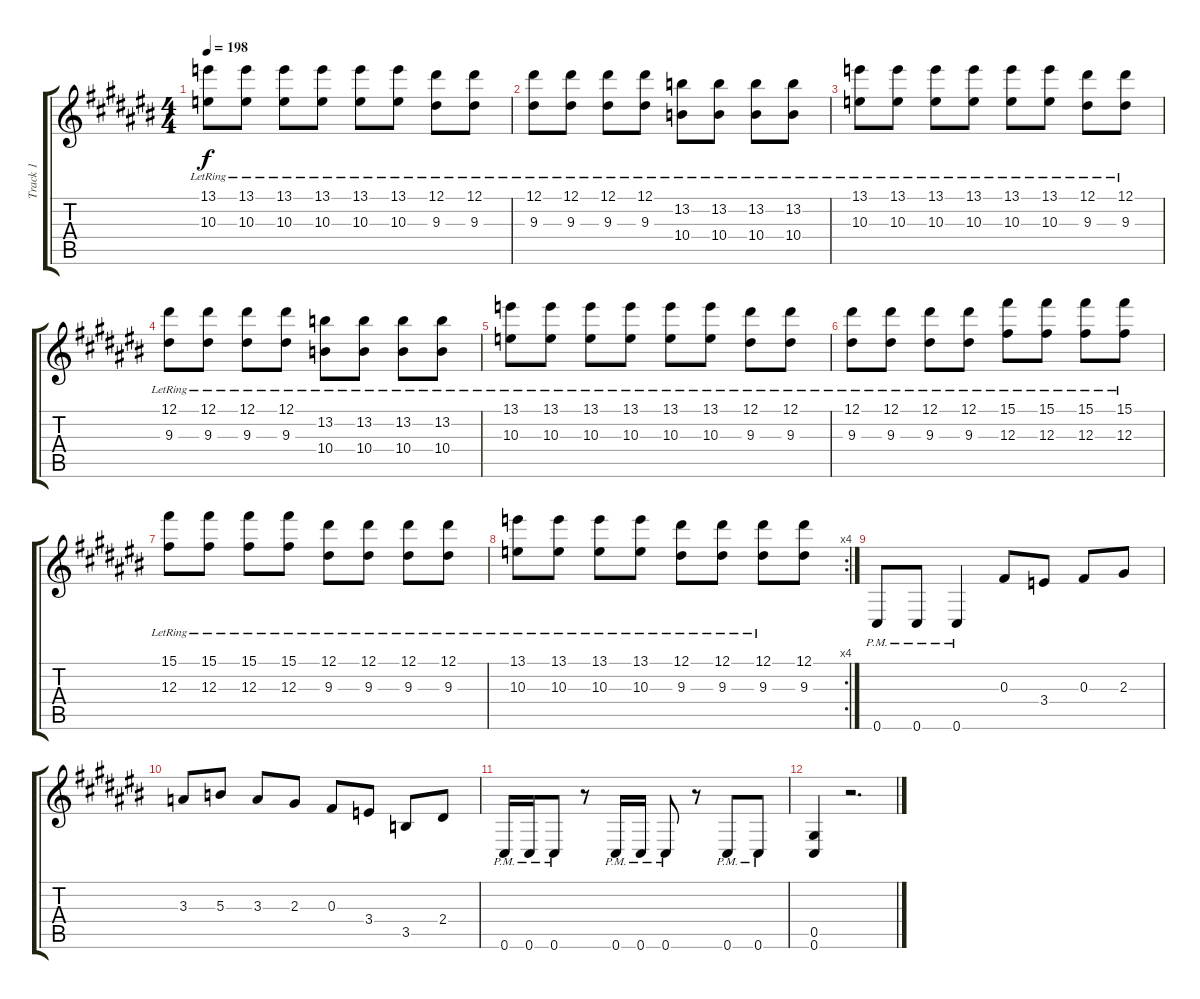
\track ("Track 1" "Track 1") {instrument distortionguitar}
\staff {score tabs}
\tuning (Eb4 Bb3 Gb3 Db3 Ab2 Db2) {hide}
\ts (4 4)
\tempo 198
\clef g2
\ks c#
(13.1{lr} 10.3{lr}).8{dy f} (13.1{lr} 10.3{lr}).8 (13.1{lr} 10.3{lr}).8 (13.1{lr} 10.3{lr}).8 (13.1{lr} 10.3{lr}).8 (13.1{lr} 10.3{lr}).8 (12.1{lr} 9.3{lr}).8 (12.1{lr} 9.3{lr}).8 |
(12.1{lr} 9.3{lr}).8 (12.1{lr} 9.3{lr}).8 (12.1{lr} 9.3{lr}).8 (12.1{lr} 9.3{lr}).8 (13.2{lr} 10.4{lr}).8 (13.2{lr} 10.4{lr}).8 (13.2{lr} 10.4{lr}).8 (13.2{lr} 10.4{lr}).8 |
(13.1 10.3{lr}).8 (13.1 10.3{lr}).8 (13.1 10.3{lr}).8 (13.1 10.3{lr}).8 (13.1 10.3{lr}).8 (13.1 10.3{lr}).8 (12.1 9.3{lr}).8 (12.1 9.3{lr}).8 |
(12.1 9.3{lr}).8 (12.1 9.3{lr}).8 (12.1 9.3{lr}).8 (12.1{lr} 9.3{lr}).8 (13.2 10.4{lr}).8 (13.2 10.4{lr}).8 (13.2 10.4{lr}).8 (13.2 10.4{lr}).8 |
(13.1{lr} 10.3{lr}).8 (13.1{lr} 10.3{lr}).8 (13.1{lr} 10.3{lr}).8 (13.1{lr} 10.3{lr}).8 (13.1{lr} 10.3{lr}).8 (13.1{lr} 10.3{lr}).8 (12.1{lr} 9.3{lr}).8 (12.1{lr} 9.3{lr}).8 |
(12.1{lr} 9.3{lr}).8 (12.1{lr} 9.3{lr}).8 (12.1{lr} 9.3{lr}).8 (12.1{lr} 9.3{lr}).8 (15.1{lr} 12.3{lr}).8 (15.1{lr} 12.3{lr}).8 (15.1{lr} 12.3{lr}).8 (15.1{lr} 12.3{lr}).8 |
(15.1{lr} 12.3{lr}).8 (15.1{lr} 12.3{lr}).8 (15.1{lr} 12.3{lr}).8 (15.1{lr} 12.3{lr}).8 (12.1{lr} 9.3{lr}).8 (12.1{lr} 9.3{lr}).8 (12.1{lr} 9.3{lr}).8 (12.1{lr} 9.3{lr}).8 |
\rc 4
(13.1{lr} 10.3{lr}).8 (13.1{lr} 10.3{lr}).8 (13.1{lr} 10.3{lr}).8 (13.1{lr} 10.3{lr}).8 (12.1{lr} 9.3{lr}).8 (12.1{lr} 9.3{lr}).8 (12.1{lr} 9.3{lr}).8 (12.1 9.3).8 |
0.6{pm}.8 0.6{pm}.8 0.6{pm}.4 0.3.8 3.4.8 0.3.8 2.3.8 |
3.3.8 5.3.8 3.3.8 2.3.8 0.3.8 3.4.8 3.5.8 2.4.8 |
0.6{pm}.16 0.6{pm}.16 0.6{pm}.8 r.8 0.6{pm}.16 0.6{pm}.16 0.6{pm}.8 r.8 0.6{pm}.8 0.6{pm}.8 |
(0.5 0.6).4 r.2{d}
